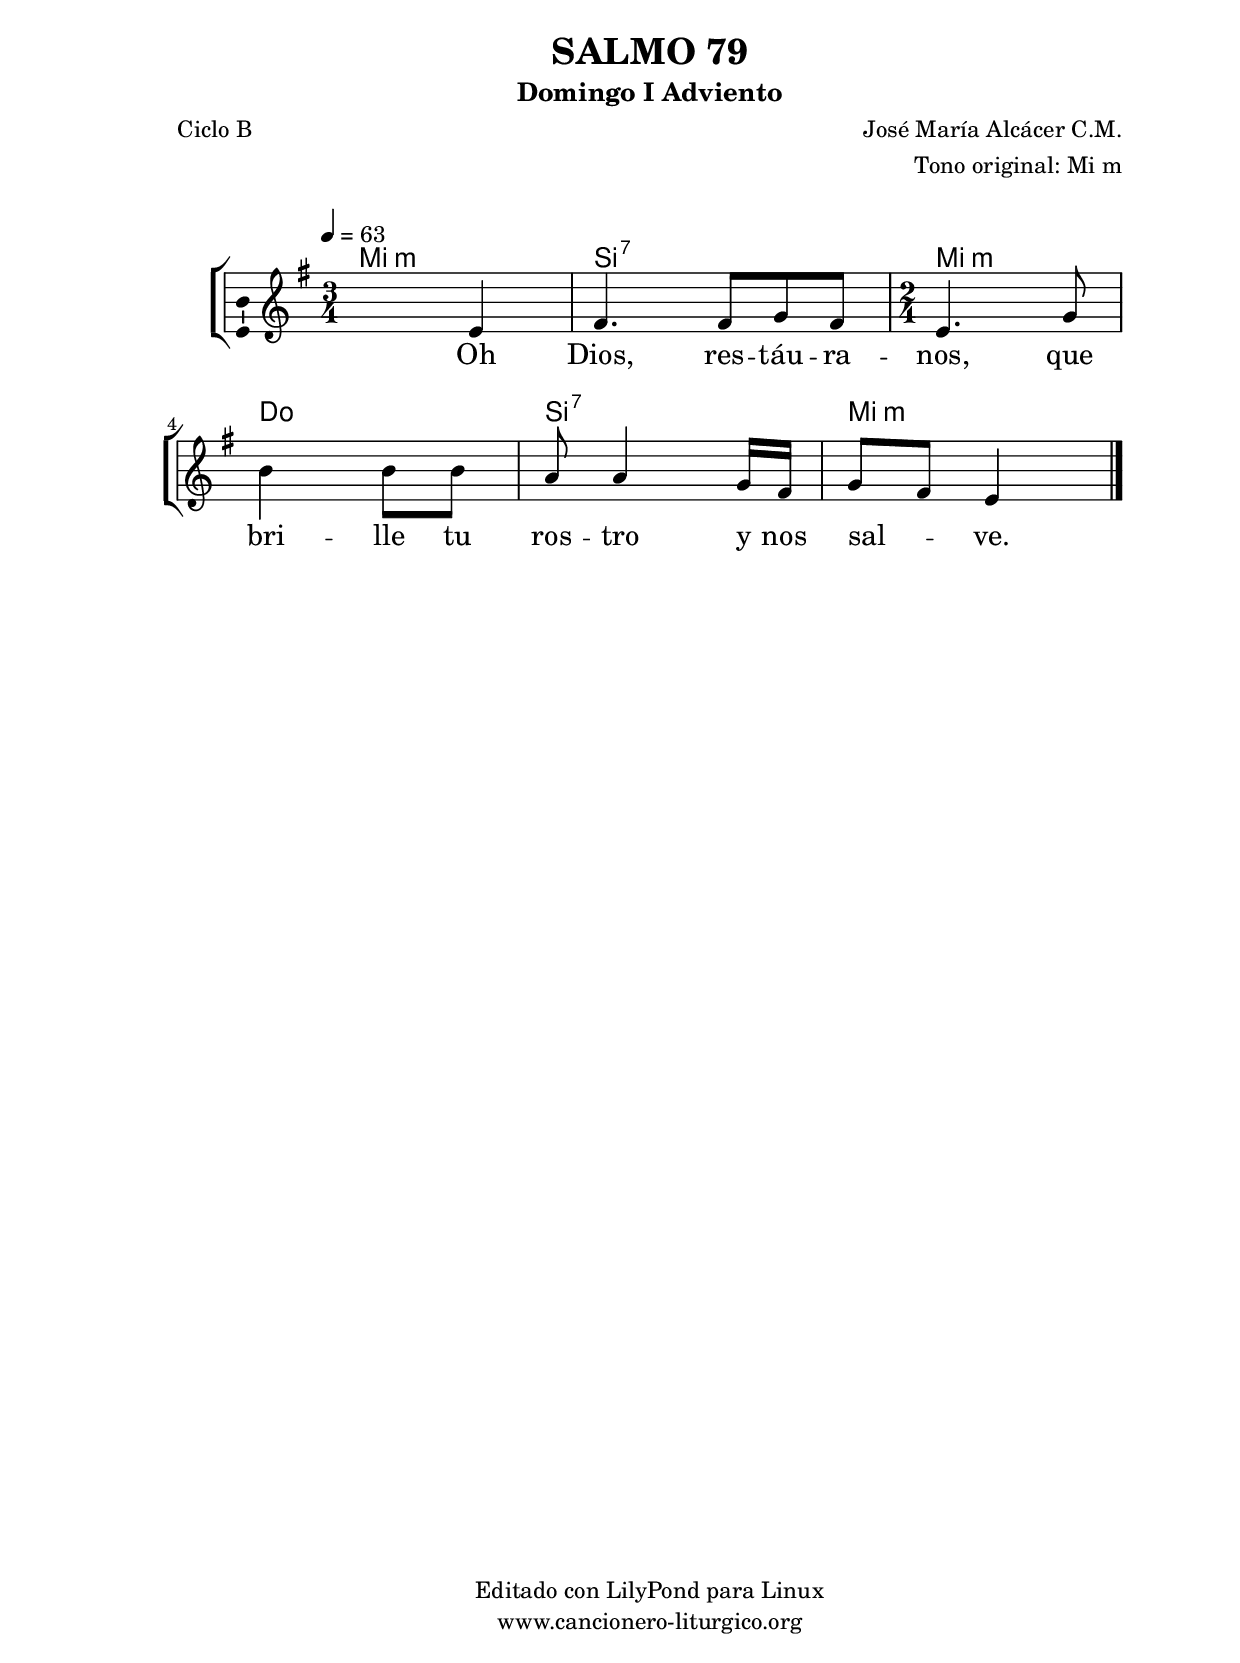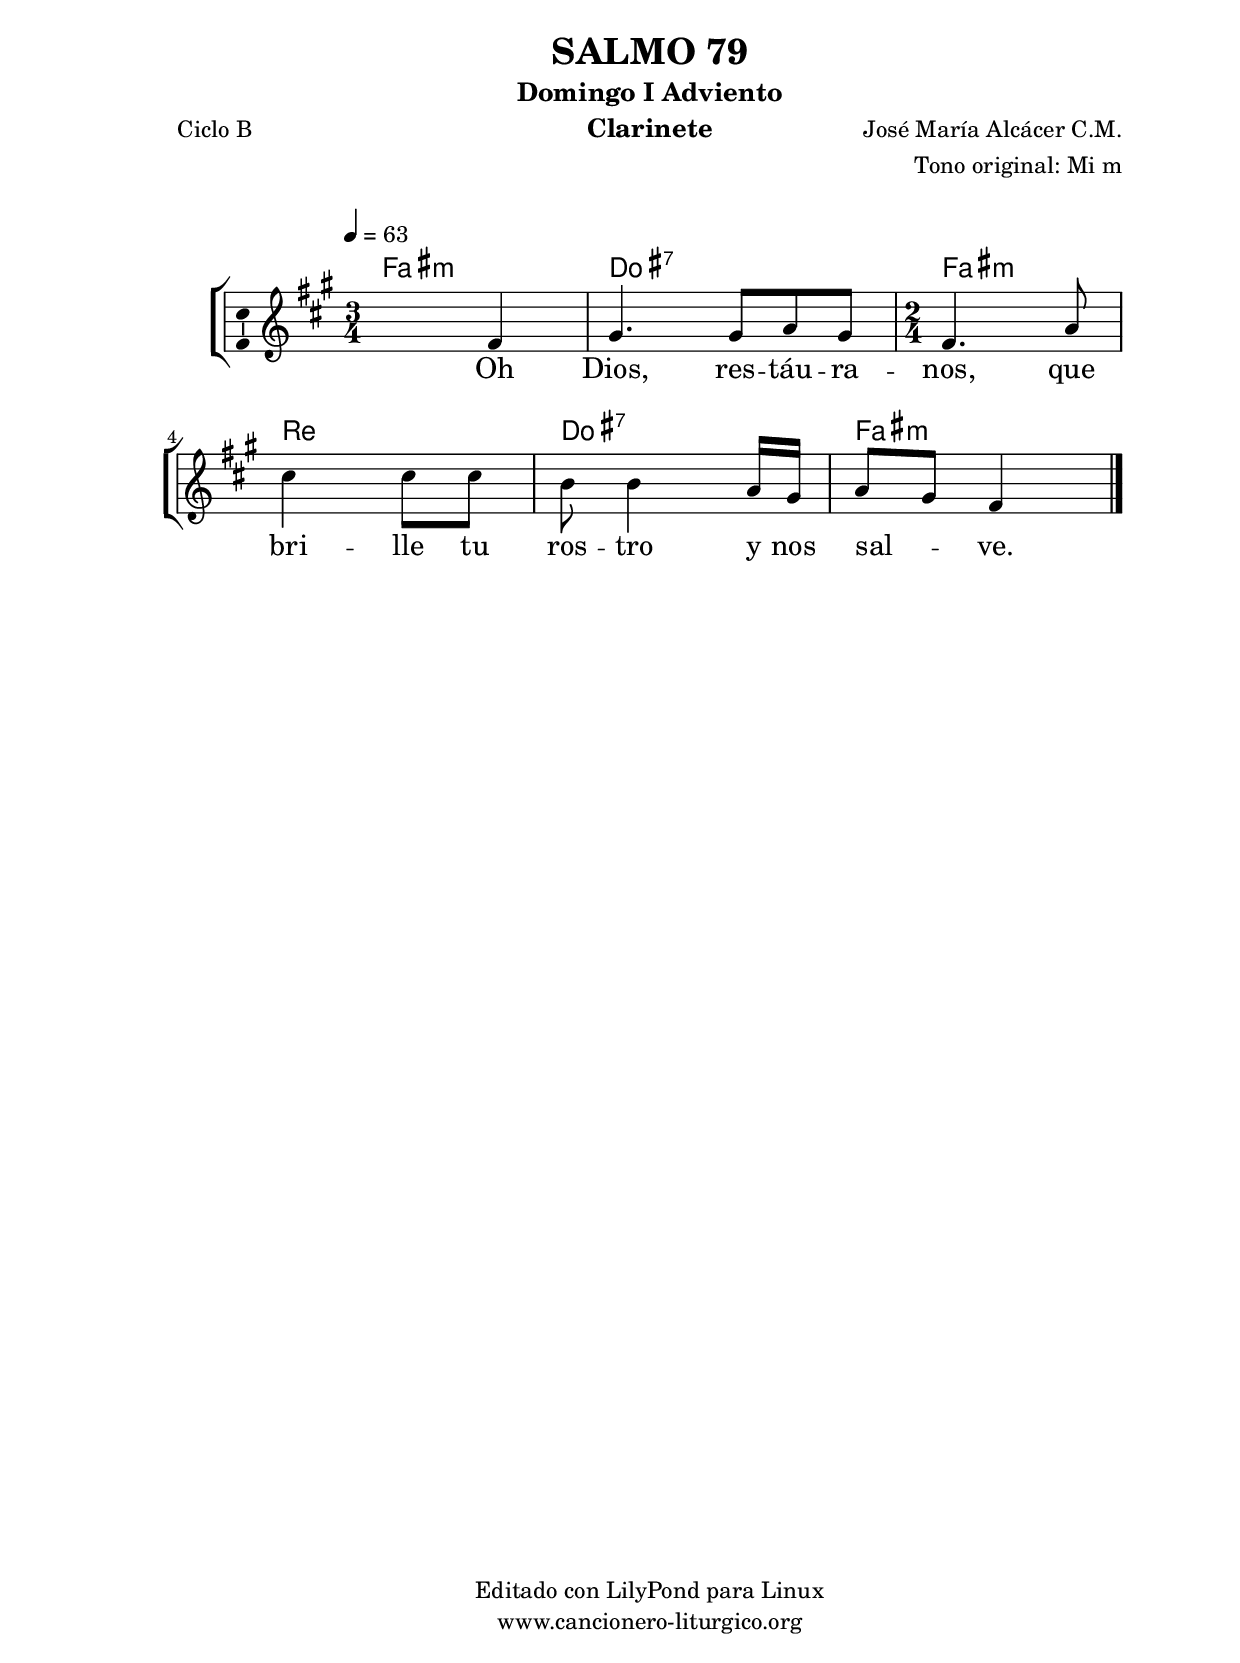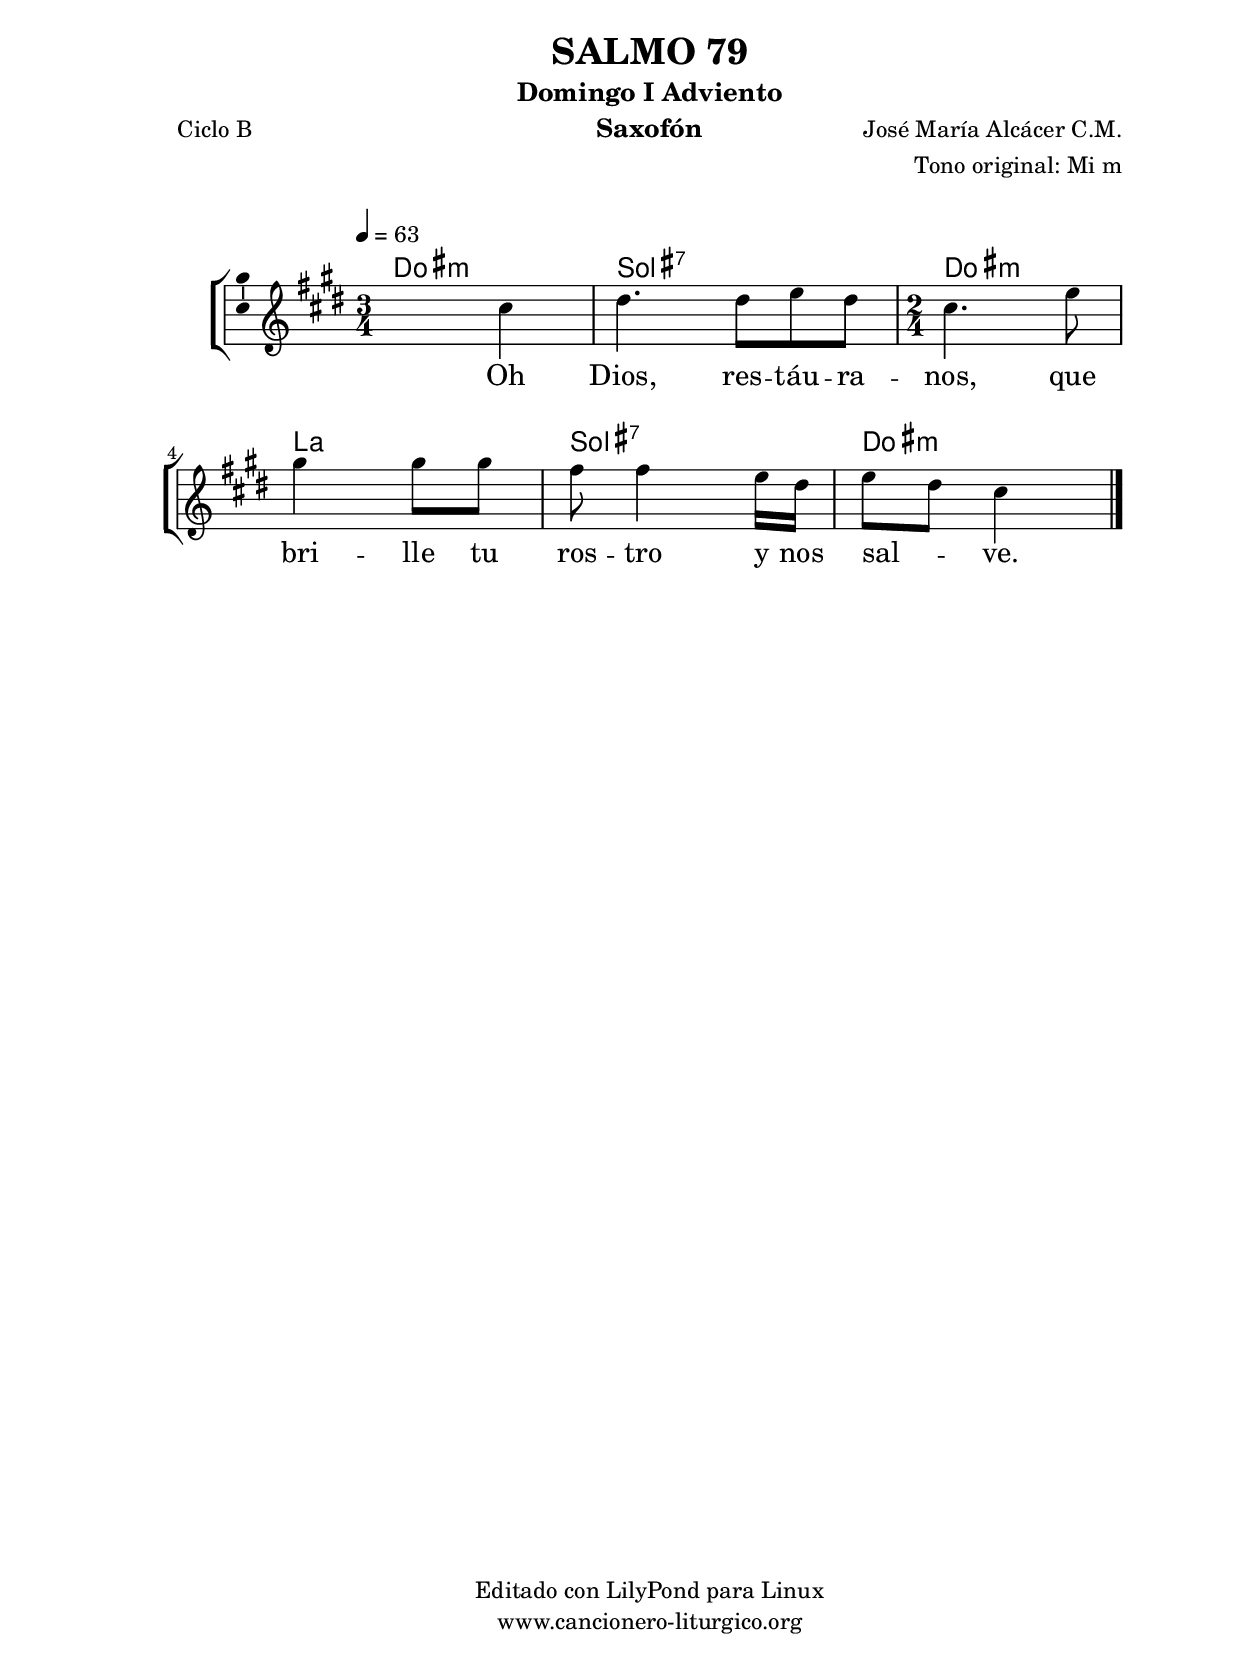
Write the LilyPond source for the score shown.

%
%para convertir .midi en .wav:
%timidity filename.midi -Ow -o finename.wav
%
%
%Para convertir de .wav a .mp3:
%lame -h -m j filename.wav
%
%
%para escuchar el midi:
%timidity nombrefichero.midi
%


%versión de lilypond para la que se ha escrito esta partitura:
\version "2.16.0"

	%Tamaño papel
	#(set-default-paper-size "a4")
	%Tamaño partitura
	#(set-global-staff-size 20)
	%No responde al pulsar sobre una nota
	#(ly:set-option 'point-and-click #f)

%parámetros del encabezamiento:
\header {
	title = "SALMO 79"
	subtitle = "Domingo I Adviento"
	composer = "José María Alcácer C.M."
	poet = "Ciclo B"
	meter = ""
	arranger = "Tono original: Mi m"
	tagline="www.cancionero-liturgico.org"
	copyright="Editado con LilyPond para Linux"
	tiempo = "Adviento"
	usos = "Salmo"
	letra = "Oh Dios, restáuranos, que brille tu rostro y nos salve."
	}

%parámetros asociados al papel:
\paper  {
	oddHeaderMarkup = \markup {\fill-line { \on-the-fly #not-first-page \fromproperty #'header:title \on-the-fly #not-first-page \fromproperty #'header:composer }}
	evenHeaderMarkup = \markup {\fill-line { \fromproperty #'header:composer \fromproperty #'header:title }}
	#(set-paper-size "a4")
	print-page-number = ##f
	first-page-number = 1
	print-first-page-number = ##f
%	head-separation = 3.0 \cm
	top-margin = 2.0 \cm
	bottom-margin = 0.5\cm
%%%	bottom-margin = -1.0\cm
	left-margin = 3.0 \cm
	line-width = 16.0 \cm 
	indent = 8\mm
	interscoreline = 2.\mm
	between-system-space = 15\mm
%	para que las partituras no llenen la hoja:
	ragged-bottom = ##t
%	idem para la última hoja:
	ragged-last-bottom = ##f
%	para que las partituras llenen el ancho del papel:
	ragged-last = ##f
	after-title-space = 2.5 \cm
%page-count=1
system-count=2

	%Flexible Vertical Spacing
%	markup-markup-spacing =
%	#'((basic-distance . 15) (minimum-distance . 15) (padding . 3))
	markup-system-spacing =
	#'((basic-distance . 15) (minimum-distance . 15) (padding . 3))
	system-system-spacing =
	#'((basic-distance . 15) (minimum-distance . 15) (padding . 3))
	score-system-spacing =
	#'((basic-distance . 15) (minimum-distance . 15) (padding . 5))
%	top-system-spacing = % header
%	#'((basic-distance . 8) (minimum-distance . 0) (padding . 3))
%	top-markup-spacing =
%	#'((basic-distance . 20) (minimum-distance . 20) (padding . 3))
	last-bottom-spacing = % footer
	#'((basic-distance . 5) (minimum-distance . 5) (padding . 3))
%	score-markup-spacing =
%	#'((basic-distance . 16) (minimum-distance . 13) (padding . 3))

	}


%parámetros que afectan a toda la partitura:
global =  {
	%clave de sol (G):
	\clef G
	%armadura:
%	\transpose e d
	\key e \minor
	\tempo 4=63
	\set Score.tempoHideNote = ##f
	}


acordes = {
	\italianChords
	\chordmode {
%	\transpose e d
{

e2.:m b:7 e2:m c b:7 e:m 

	}
	}
}


melodia = 
%	\transpose e d
{
	\relative c'{

\time 3/4
%\partial4 e4
s2 e4
fis4. fis8 g fis

\time 2/4
e4. g8
b4 b8 b
a8 a4 g16 fis
g8 fis e4

	\bar "|."
	}
	}


texto = \lyricmode {
Oh Dios, res -- táu -- ra -- nos,
que bri -- lle tu ros -- tro y nos sal _ -- ve.
	}


acordesStaff = \context ChordNames = acordesStaff <<
	\set chordChanges = ##t
	\acordes
	>>


vozStaff = \context Voice = vozStaff
\with {\consists "Ambitus_engraver"}
<<
%	\set Staff.instrumentName = ""
%	\set Staff.shortInstrumentName = ""
%	\set Staff.midiInstrument = #"clarinet"
%	\set Staff.midiInstrument = #"cello"
%	\set Staff.midiInstrument = #"flute"
	\set Staff.midiInstrument = #"electric guitar (jazz)"
%	\set Staff.midiInstrument = #"english horn"
%	\set Staff.midiInstrument = #"violin"
%	\set Staff.midiInstrument = #"glockenspiel"
	\set Staff.midiMinimumVolume = #0.7
	\set Staff.midiMaximumVolume = #0.9
	\global
	\melodia
	>>


textoStaff = \context Lyrics = textoStaff <<
	\lyricsto vozStaff \texto
	>>

\book {
	\score {
		\context ChoirStaff {
			\override StaffGroup.SystemStartBracket #'collapse-height = #1
			\override Score.SystemStartBar #'collapse-height = #1
			<<
			\acordesStaff
			\vozStaff
			\textoStaff
			>>
			}
		\layout {
	    		\context {
				\Lyrics
				\override LyricText #'font-size = #2
				}
	   		 \context {
				\Score
				%fontSize = #3
				\override StaffSymbol #'staff-space = #(magstep +3)
				%\override Beam #'thickness = #0.55
				%\override SpacingSpanner #'spacing-increment = #1.0
				%\override Slur #'height-limit = #1.5
				}
			}
		}
	\score {
		\unfoldRepeats
		\context ChoirStaff {
			<<
			\acordesStaff
			\vozStaff
			>>
			}
		\midi {
	  		\context {
	  			\Score
				tempoWholesPerMinute = #(ly:make-moment 70 4)
				}
			}
		}
	}

%Partitura para clarinete
#(define output-suffix "C")
\book {
	\header{
		instrument = "Clarinete"
		}
	\score {
		\context ChoirStaff {
			\override StaffGroup.SystemStartBracket #'collapse-height = #1
			\override Score.SystemStartBar #'collapse-height = #1
\transpose c d
			<<
			\acordesStaff
			\vozStaff
			\textoStaff
			>>
			}
		\layout {
	    		\context {
				\Lyrics
				\override LyricText #'font-size = #2
				}
	   		 \context {
				\Score
				%fontSize = #3
				\override StaffSymbol #'staff-space = #(magstep +3)
				%\override Beam #'thickness = #0.55
				%\override SpacingSpanner #'spacing-increment = #1.0
				%\override Slur #'height-limit = #1.5
				}
			}
		}
	}

%Partitura para saxofón
#(define output-suffix "S")
\book {
	\header{
		instrument = "Saxofón"
		}
	\score {
		\context ChoirStaff {
			\override StaffGroup.SystemStartBracket #'collapse-height = #1
			\override Score.SystemStartBar #'collapse-height = #1
\transpose c a
			<<
			\acordesStaff
			\vozStaff
			\textoStaff
			>>
			}
		\layout {
	    		\context {
				\Lyrics
				\override LyricText #'font-size = #2
				}
	   		 \context {
				\Score
				%fontSize = #3
				\override StaffSymbol #'staff-space = #(magstep +3)
				%\override Beam #'thickness = #0.55
				%\override SpacingSpanner #'spacing-increment = #1.0
				%\override Slur #'height-limit = #1.5
				}
			}
		}
	}

